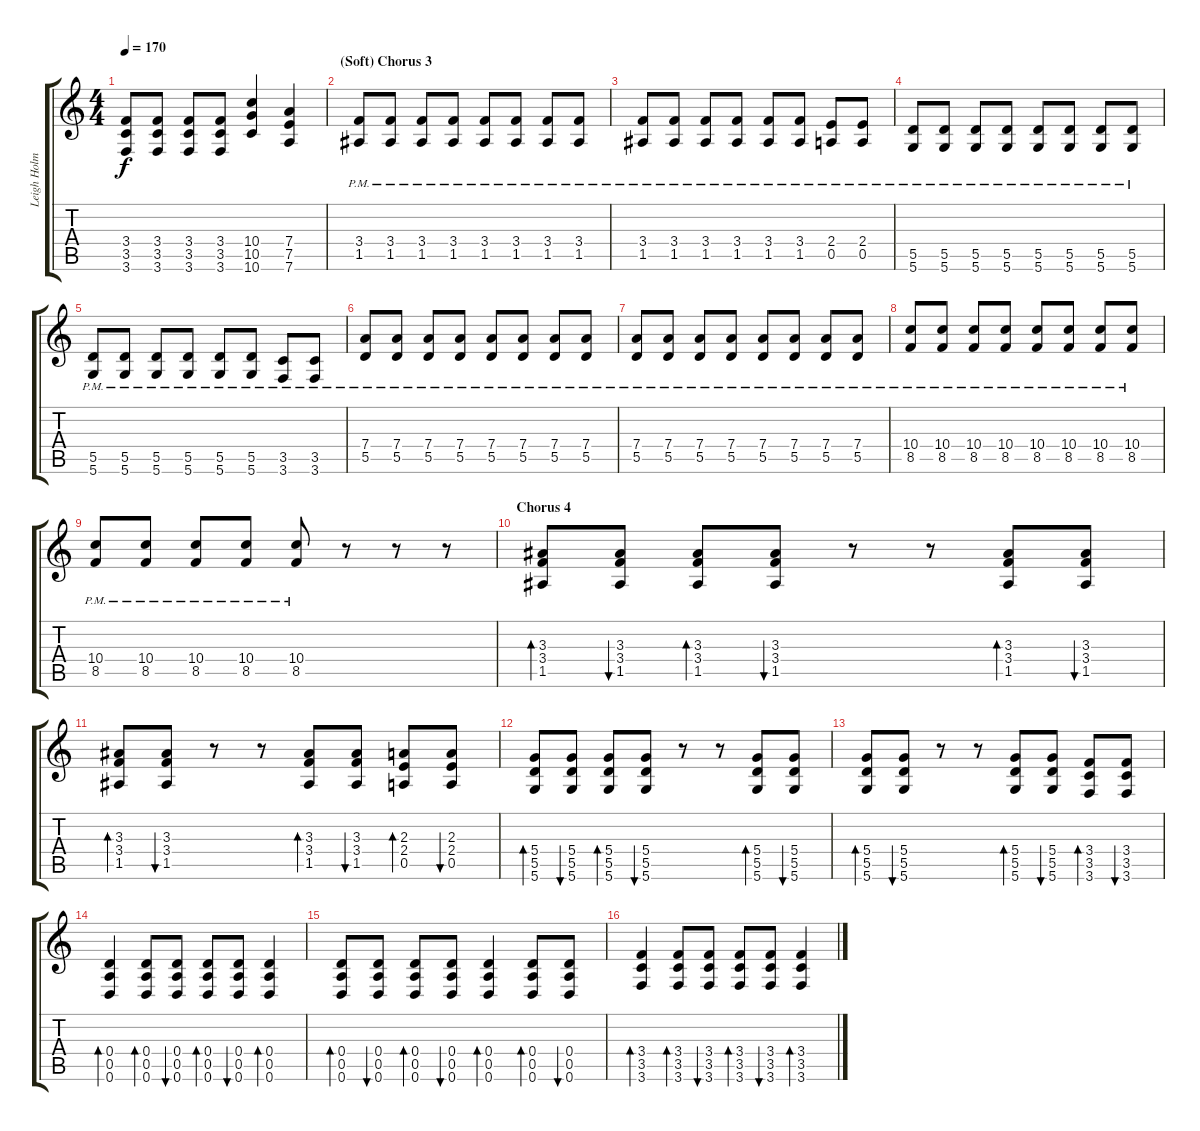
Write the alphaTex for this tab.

\track ("Leigh Holmes" "Leigh Holm") {instrument overdrivenguitar}
\staff {score tabs}
\tuning (E4 B3 G3 D3 A2 D2) {hide}
\ts (4 4)
\tempo 170
\clef g2
\ks c
(3.4 3.5 3.6).8{dy f} (3.4 3.5 3.6).8 (3.4 3.5 3.6).8 (3.4 3.5 3.6).8 (10.4 10.5 10.6).4 (7.4 7.5 7.6).4 |
\section ("" "(Soft) Chorus 3")
(3.4{pm} 1.5{pm}).8 (3.4{pm} 1.5{pm}).8 (3.4{pm} 1.5{pm}).8 (3.4{pm} 1.5{pm}).8 (3.4{pm} 1.5{pm}).8 (3.4{pm} 1.5{pm}).8 (3.4{pm} 1.5{pm}).8 (3.4{pm} 1.5{pm}).8 |
(3.4{pm} 1.5{pm}).8 (3.4{pm} 1.5{pm}).8 (3.4{pm} 1.5{pm}).8 (3.4{pm} 1.5{pm}).8 (3.4{pm} 1.5{pm}).8 (3.4{pm} 1.5{pm}).8 (2.4{pm} 0.5{pm}).8 (2.4{pm} 0.5{pm}).8 |
(5.5{pm} 5.6{pm}).8 (5.5{pm} 5.6{pm}).8 (5.5{pm} 5.6{pm}).8 (5.5{pm} 5.6{pm}).8 (5.5{pm} 5.6{pm}).8 (5.5{pm} 5.6{pm}).8 (5.5{pm} 5.6{pm}).8 (5.5{pm} 5.6{pm}).8 |
(5.5{pm} 5.6{pm}).8 (5.5{pm} 5.6{pm}).8 (5.5{pm} 5.6{pm}).8 (5.5{pm} 5.6{pm}).8 (5.5{pm} 5.6{pm}).8 (5.5{pm} 5.6{pm}).8 (3.5{pm} 3.6{pm}).8 (3.5{pm} 3.6{pm}).8 |
(7.4{pm} 5.5{pm}).8 (7.4{pm} 5.5{pm}).8 (7.4{pm} 5.5{pm}).8 (7.4{pm} 5.5{pm}).8 (7.4{pm} 5.5{pm}).8 (7.4{pm} 5.5{pm}).8 (7.4{pm} 5.5{pm}).8 (7.4{pm} 5.5{pm}).8 |
(7.4{pm} 5.5{pm}).8 (7.4{pm} 5.5{pm}).8 (7.4{pm} 5.5{pm}).8 (7.4{pm} 5.5{pm}).8 (7.4{pm} 5.5{pm}).8 (7.4{pm} 5.5{pm}).8 (7.4{pm} 5.5{pm}).8 (7.4{pm} 5.5{pm}).8 |
(10.4{pm} 8.5{pm}).8 (10.4{pm} 8.5{pm}).8 (10.4{pm} 8.5{pm}).8 (10.4{pm} 8.5{pm}).8 (10.4{pm} 8.5{pm}).8 (10.4{pm} 8.5{pm}).8 (10.4{pm} 8.5{pm}).8 (10.4{pm} 8.5{pm}).8 |
(10.4{pm} 8.5{pm}).8 (10.4{pm} 8.5{pm}).8 (10.4{pm} 8.5{pm}).8 (10.4{pm} 8.5{pm}).8 (10.4{pm} 8.5{pm}).8 r.8 r.8 r.8 |
\section ("" "Chorus 4")
(3.3 3.4 1.5).8{bd 120} (3.3 3.4 1.5).8{bu 120} (3.3 3.4 1.5).8{bd 120} (3.3 3.4 1.5).8{bu 120} r.8 r.8 (3.3 3.4 1.5).8{bd 120} (3.3 3.4 1.5).8{bu 120} |
(3.3 3.4 1.5).8{bd 120} (3.3 3.4 1.5).8{bu 120} r.8 r.8 (3.3 3.4 1.5).8{bd 120} (3.3 3.4 1.5).8{bu 120} (2.3 2.4 0.5).8{bd 120} (2.3 2.4 0.5).8{bu 120} |
(5.4 5.5 5.6).8{bd 120} (5.4 5.5 5.6).8{bu 120} (5.4 5.5 5.6).8{bd 120} (5.4 5.5 5.6).8{bu 120} r.8 r.8 (5.4 5.5 5.6).8{bd 120} (5.4 5.5 5.6).8{bu 120} |
(5.4 5.5 5.6).8{bd 120} (5.4 5.5 5.6).8{bu 120} r.8 r.8 (5.4 5.5 5.6).8{bd 120} (5.4 5.5 5.6).8{bu 120} (3.4 3.5 3.6).8{bd 120} (3.4 3.5 3.6).8{bu 120} |
(0.4 0.5 0.6).4{bd 120} (0.4 0.5 0.6).8{bd 120} (0.4 0.5 0.6).8{bu 120} (0.4 0.5 0.6).8{bd 120} (0.4 0.5 0.6).8{bu 120} (0.4 0.5 0.6).4{bd 120} |
(0.4 0.5 0.6).8{bd 120} (0.4 0.5 0.6).8{bu 120} (0.4 0.5 0.6).8{bd 120} (0.4 0.5 0.6).8{bu 120} (0.4 0.5 0.6).4{bd 120} (0.4 0.5 0.6).8{bd 120} (0.4 0.5 0.6).8{bu 120} |
(3.4 3.5 3.6).4{bd 120} (3.4 3.5 3.6).8{bd 120} (3.4 3.5 3.6).8{bu 120} (3.4 3.5 3.6).8{bd 120} (3.4 3.5 3.6).8{bu 120} (3.4 3.5 3.6).4{bd 120}
